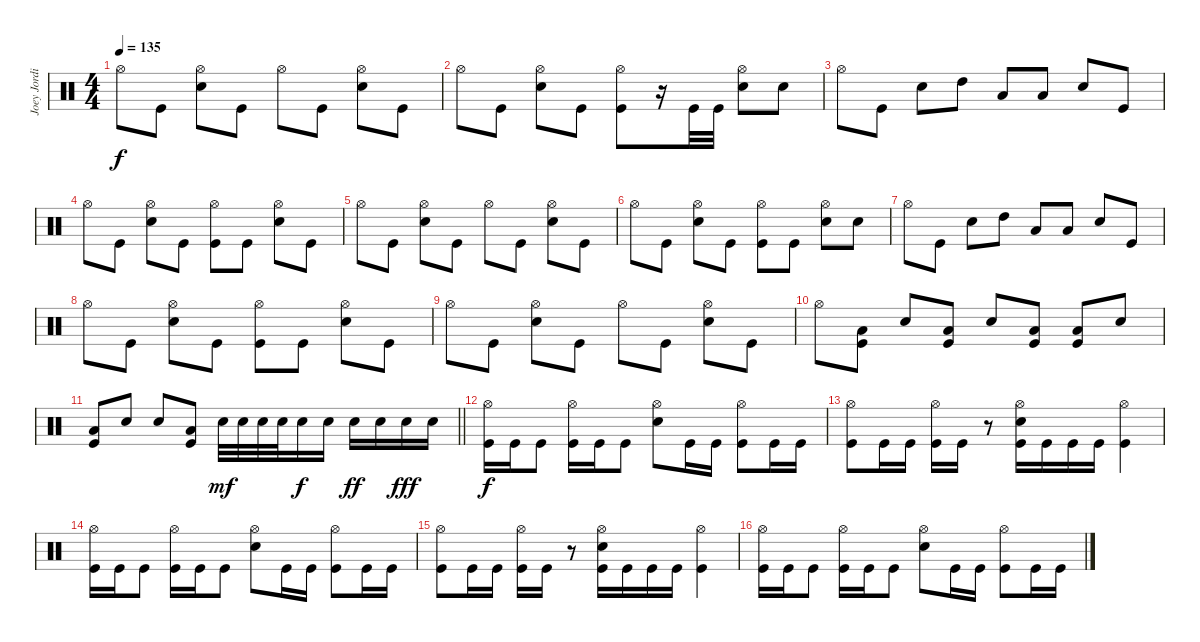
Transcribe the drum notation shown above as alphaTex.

\track ("Joey Jordison" "Joey Jordi") {instrument percussion}
\staff {score}
\articulation defaults
\ts (4 4)
\tempo 135
\clef neutral
\ks c "Hi-Hat (open)".8{dy f} "Kick (hit)".8
("Hi-Hat (open)" "Electric Snare (hit)").8 "Kick (hit)".8 "Hi-Hat (open)".8 "Kick (hit)".8 ("Hi-Hat (open)" "Electric Snare (hit)").8 "Kick (hit)".8 |
"Hi-Hat (open)".8 "Kick (hit)".8 ("Hi-Hat (open)" "Electric Snare (hit)").8 "Kick (hit)".8 ("Hi-Hat (open)" "Kick (hit)").8 r.16 "Kick (hit)".32 "Kick (hit)".32 ("Hi-Hat (open)" "Electric Snare (hit)").8 "Electric Snare (hit)".8 |
"Hi-Hat (open)".8 "Kick (hit)".8 "Electric Snare (hit)".8 "High Tom (hit)".8 "Low Tom (hit)".8 "Low Floor Tom (hit)".8 "Electric Snare (hit)".8 "Kick (hit)".8 |
"Hi-Hat (open)".8 "Kick (hit)".8 ("Hi-Hat (open)" "Electric Snare (hit)").8 "Kick (hit)".8 ("Hi-Hat (open)" "Kick (hit)").8 "Kick (hit)".8 ("Hi-Hat (open)" "Electric Snare (hit)").8 "Kick (hit)".8 |
"Hi-Hat (open)".8 "Kick (hit)".8 ("Hi-Hat (open)" "Electric Snare (hit)").8 "Kick (hit)".8 "Hi-Hat (open)".8 "Kick (hit)".8 ("Hi-Hat (open)" "Electric Snare (hit)").8 "Kick (hit)".8 |
"Hi-Hat (open)".8 "Kick (hit)".8 ("Hi-Hat (open)" "Electric Snare (hit)").8 "Kick (hit)".8 ("Hi-Hat (open)" "Kick (hit)").8 "Kick (hit)".8 ("Hi-Hat (open)" "Electric Snare (hit)").8 "Electric Snare (hit)".8 |
"Hi-Hat (open)".8 "Kick (hit)".8 "Electric Snare (hit)".8 "High Tom (hit)".8 "Low Tom (hit)".8 "Low Floor Tom (hit)".8 "Electric Snare (hit)".8 "Kick (hit)".8 |
"Hi-Hat (open)".8 "Kick (hit)".8 ("Hi-Hat (open)" "Electric Snare (hit)").8 "Kick (hit)".8 ("Hi-Hat (open)" "Kick (hit)").8 "Kick (hit)".8 ("Hi-Hat (open)" "Electric Snare (hit)").8 "Kick (hit)".8 |
"Hi-Hat (open)".8 "Kick (hit)".8 ("Hi-Hat (open)" "Electric Snare (hit)").8 "Kick (hit)".8 "Hi-Hat (open)".8 "Kick (hit)".8 ("Hi-Hat (open)" "Electric Snare (hit)").8 "Kick (hit)".8 |
"Hi-Hat (open)".8 ("Low Tom (hit)" "Kick (hit)").8 "Electric Snare (hit)".8 ("Low Tom (hit)" "Kick (hit)").8 "Electric Snare (hit)".8 ("Low Tom (hit)" "Kick (hit)").8 ("Low Tom (hit)" "Kick (hit)").8 "Electric Snare (hit)".8 |
\barLineRight lightlight
("Low Tom (hit)" "Kick (hit)").8 "Electric Snare (hit)".8 "Electric Snare (hit)".8 ("Low Tom (hit)" "Kick (hit)").8 "Electric Snare (hit)".32{dy mf} "Electric Snare (hit)".32 "Electric Snare (hit)".32 "Electric Snare (hit)".32 "Electric Snare (hit)".16{dy f} "Electric Snare (hit)".16 "Electric Snare (hit)".16{dy ff} "Electric Snare (hit)".16 "Electric Snare (hit)".16{dy fff} "Electric Snare (hit)".16 |
("Hi-Hat (open)" "Kick (hit)").16{dy f} "Kick (hit)".16 "Kick (hit)".8 ("Hi-Hat (open)" "Kick (hit)").16 "Kick (hit)".16 "Kick (hit)".8 ("Hi-Hat (open)" "Electric Snare (hit)").8 "Kick (hit)".16 "Kick (hit)".16 ("Hi-Hat (open)" "Kick (hit)").8 "Kick (hit)".16 "Kick (hit)".16 |
("Hi-Hat (open)" "Kick (hit)").8 "Kick (hit)".16 "Kick (hit)".16 ("Hi-Hat (open)" "Kick (hit)").16 "Kick (hit)".16 r.8 ("Hi-Hat (open)" "Electric Snare (hit)" "Kick (hit)").16 "Kick (hit)".16 "Kick (hit)".16 "Kick (hit)".16 ("Hi-Hat (open)" "Kick (hit)").4 |
("Hi-Hat (open)" "Kick (hit)").16 "Kick (hit)".16 "Kick (hit)".8 ("Hi-Hat (open)" "Kick (hit)").16 "Kick (hit)".16 "Kick (hit)".8 ("Hi-Hat (open)" "Electric Snare (hit)").8 "Kick (hit)".16 "Kick (hit)".16 ("Hi-Hat (open)" "Kick (hit)").8 "Kick (hit)".16 "Kick (hit)".16 |
("Hi-Hat (open)" "Kick (hit)").8 "Kick (hit)".16 "Kick (hit)".16 ("Hi-Hat (open)" "Kick (hit)").16 "Kick (hit)".16 r.8 ("Hi-Hat (open)" "Electric Snare (hit)" "Kick (hit)").16 "Kick (hit)".16 "Kick (hit)".16 "Kick (hit)".16 ("Hi-Hat (open)" "Kick (hit)").4 |
("Hi-Hat (open)" "Kick (hit)").16 "Kick (hit)".16 "Kick (hit)".8 ("Hi-Hat (open)" "Kick (hit)").16 "Kick (hit)".16 "Kick (hit)".8 ("Hi-Hat (open)" "Electric Snare (hit)").8 "Kick (hit)".16 "Kick (hit)".16 ("Hi-Hat (open)" "Kick (hit)").8 "Kick (hit)".16 "Kick (hit)".16
